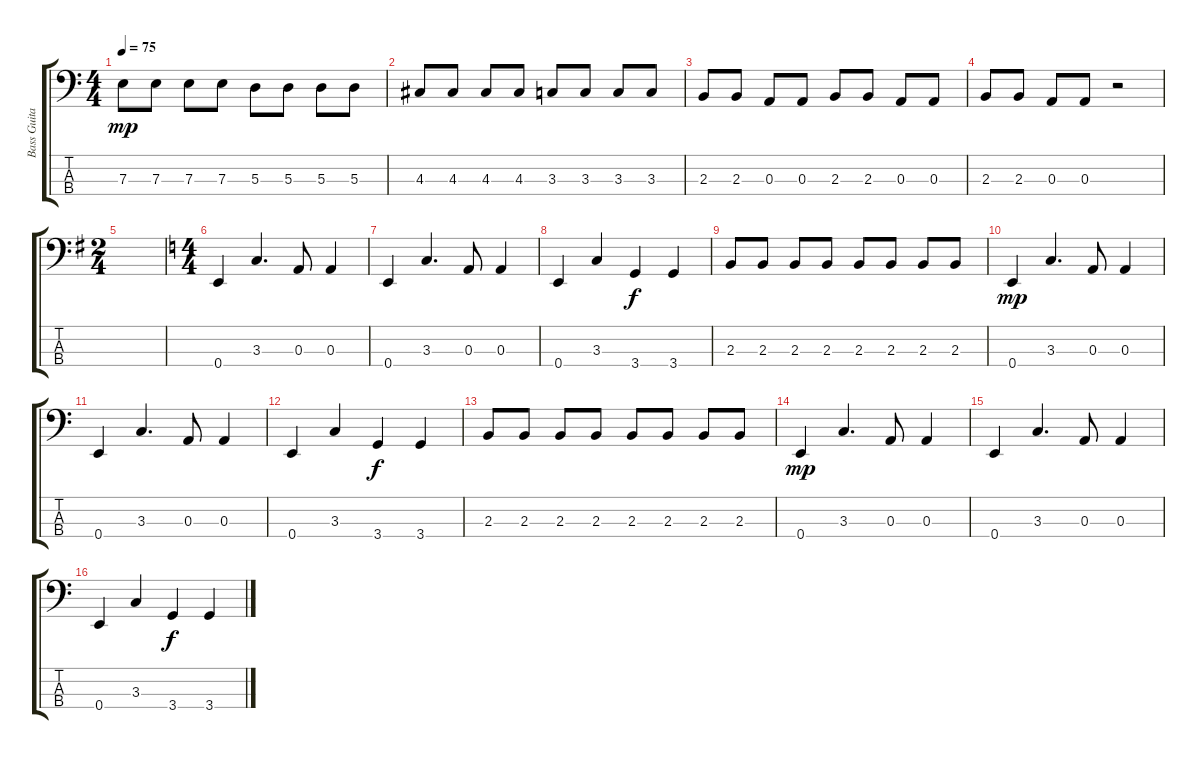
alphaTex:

\track ("Bass Guitar" "Bass Guita") {instrument electricbassfinger}
\staff {score tabs}
\tuning (G2 D2 A1 E1) {hide}
\ts (4 4)
\tempo 75
\clef f4
\ks c
7.3.8{dy mp} 7.3.8 7.3.8 7.3.8 5.3.8 5.3.8 5.3.8 5.3.8 |
4.3.8 4.3.8 4.3.8 4.3.8 3.3.8 3.3.8 3.3.8 3.3.8 |
2.3.8 2.3.8 0.3.8 0.3.8 2.3.8 2.3.8 0.3.8 0.3.8 |
2.3.8 2.3.8 0.3.8 0.3.8 r.2 |
\ts (2 4)
\ks g
|
\ts (4 4)
\ks c
0.4.4 3.3.4{d} 0.3.8 0.3.4 |
0.4.4 3.3.4{d} 0.3.8 0.3.4 |
0.4.4 3.3.4 3.4.4{dy f} 3.4.4 |
2.3.8 2.3.8 2.3.8 2.3.8 2.3.8 2.3.8 2.3.8 2.3.8 |
0.4.4{dy mp} 3.3.4{d} 0.3.8 0.3.4 |
0.4.4 3.3.4{d} 0.3.8 0.3.4 |
0.4.4 3.3.4 3.4.4{dy f} 3.4.4 |
2.3.8 2.3.8 2.3.8 2.3.8 2.3.8 2.3.8 2.3.8 2.3.8 |
0.4.4{dy mp} 3.3.4{d} 0.3.8 0.3.4 |
0.4.4 3.3.4{d} 0.3.8 0.3.4 |
0.4.4 3.3.4 3.4.4{dy f} 3.4.4
